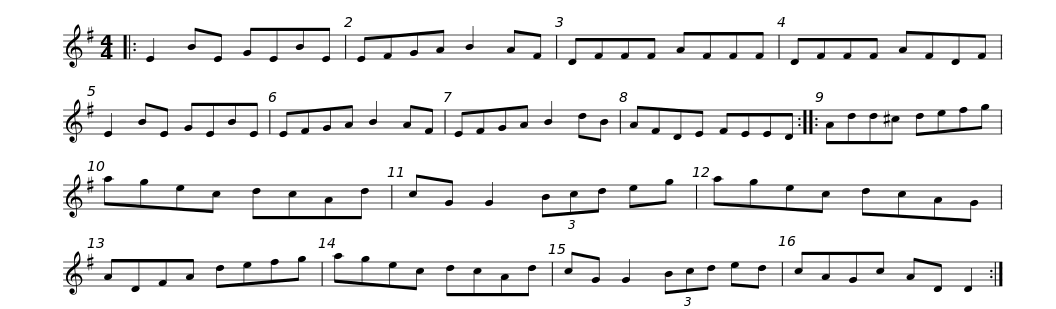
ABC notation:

X:1
L:1/8
M:4/4
I:linebreak $
K:G
V:1 treble
V:1
|: E2 BE GEBE | EFGA B2 AF | DFFF AFFF | DFFF AFDF | E2 BE GEBE | %5
 EFGA B2 AF |$ EFGA B2 dB | AFDE FEED :: Add^c defg | agec dcAd | %10
 cG G2 (3Bcd eg |$ agec dcAG | ADFA defg | agec dcAd | cG G2 (3Bcd ed | %15
 cAGc AD D2 :| %16
